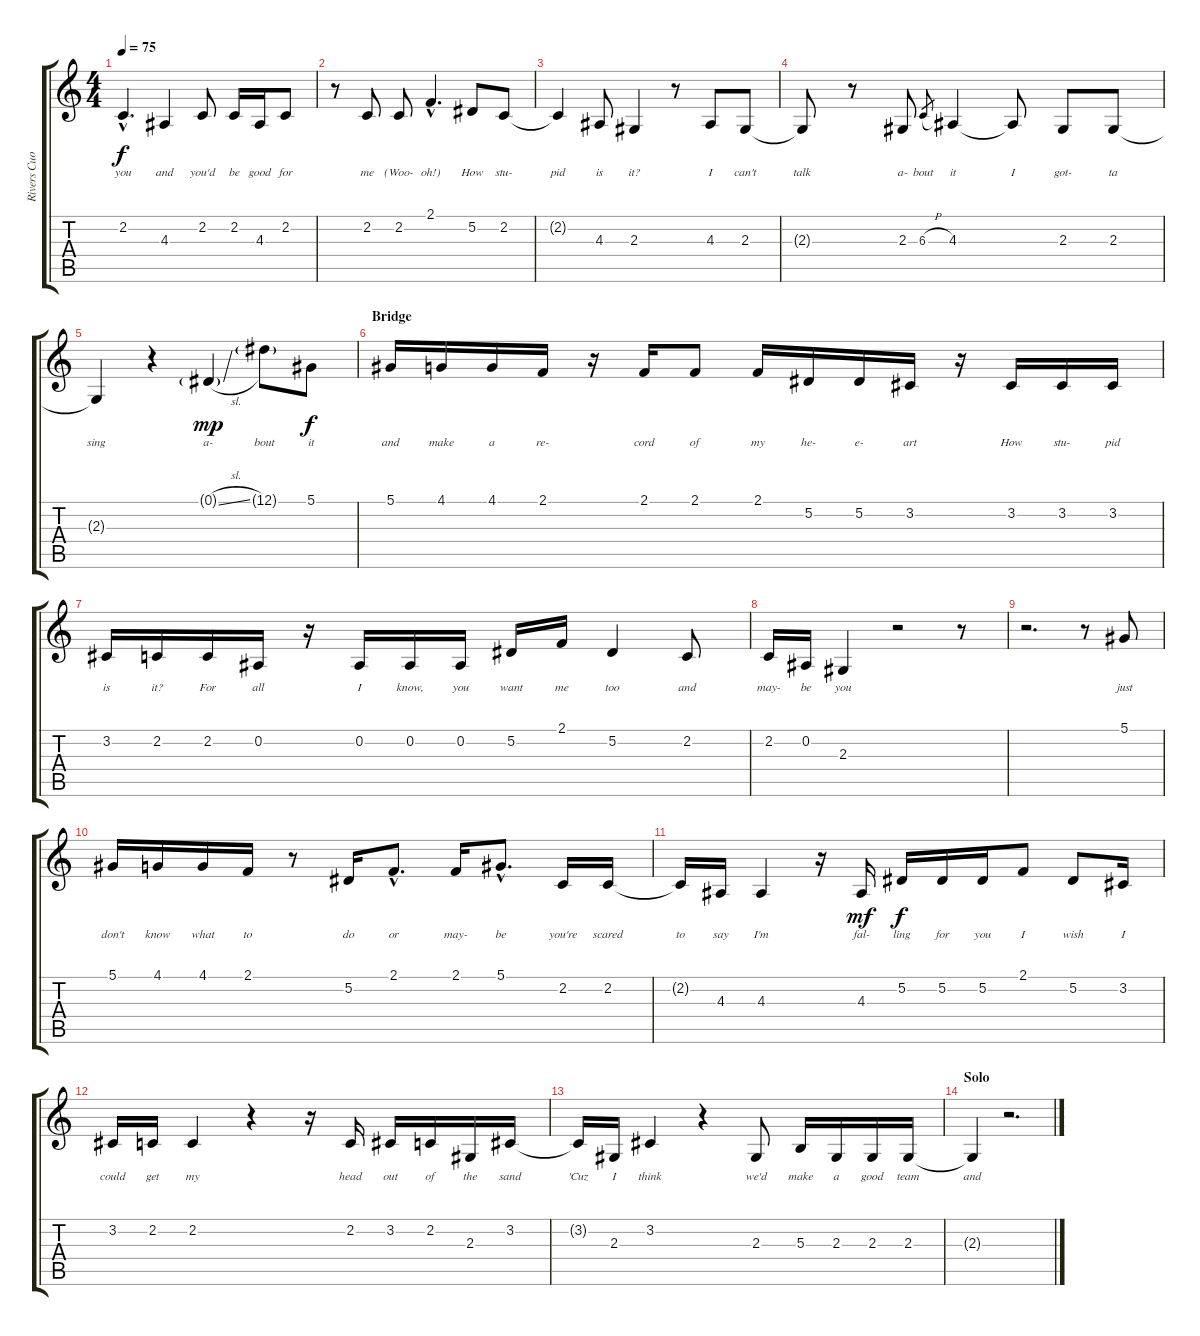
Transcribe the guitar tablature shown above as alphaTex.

\track ("Rivers Cuomo - Vocals" "Rivers Cuo") {instrument altosax}
\staff {score tabs}
\tuning (Eb4 Bb3 Gb3 Db3 Ab2 Eb2) {hide}
\ts (4 4)
\tempo 75
\clef g2
\ks c
2.2{hac t}.4{d lyrics (0 "you") lyrics (1 "") lyrics (2 "") lyrics (3 "") lyrics (4 "") dy f} 4.3.4{lyrics (0 "and") lyrics (1 "") lyrics (2 "") lyrics (3 "") lyrics (4 "")} 2.2.8{lyrics (0 "you'd") lyrics (1 "") lyrics (2 "") lyrics (3 "") lyrics (4 "")} 2.2.16{lyrics (0 "be") lyrics (1 "") lyrics (2 "") lyrics (3 "") lyrics (4 "")} 4.3.16{lyrics (0 "good") lyrics (1 "") lyrics (2 "") lyrics (3 "") lyrics (4 "")} 2.2.8{lyrics (0 "for") lyrics (1 "") lyrics (2 "") lyrics (3 "") lyrics (4 "")} |
r.8 2.2.8{lyrics (0 "me") lyrics (1 "") lyrics (2 "") lyrics (3 "") lyrics (4 "")} 2.2.8{lyrics (0 "(Woo-") lyrics (1 "") lyrics (2 "") lyrics (3 "") lyrics (4 "")} 2.1{hac}.4{d lyrics (0 "oh!)") lyrics (1 "") lyrics (2 "") lyrics (3 "") lyrics (4 "")} 5.2.8{lyrics (0 "How") lyrics (1 "") lyrics (2 "") lyrics (3 "") lyrics (4 "")} 2.2.8{lyrics (0 "stu-") lyrics (1 "") lyrics (2 "") lyrics (3 "") lyrics (4 "")} |
2.2{t}.4{lyrics (0 "pid") lyrics (1 "") lyrics (2 "") lyrics (3 "") lyrics (4 "")} 4.3.8{lyrics (0 "is") lyrics (1 "") lyrics (2 "") lyrics (3 "") lyrics (4 "")} 2.3.4{lyrics (0 "it?") lyrics (1 "") lyrics (2 "") lyrics (3 "") lyrics (4 "")} r.8 4.3.8{lyrics (0 "I") lyrics (1 "") lyrics (2 "") lyrics (3 "") lyrics (4 "")} 2.3.8{lyrics (0 "can't") lyrics (1 "") lyrics (2 "") lyrics (3 "") lyrics (4 "")} |
2.3{t}.8{lyrics (0 "talk") lyrics (1 "") lyrics (2 "") lyrics (3 "") lyrics (4 "")} r.8 2.3.8{lyrics (0 "a-") lyrics (1 "") lyrics (2 "") lyrics (3 "") lyrics (4 "")} 6.3{h}.8{lyrics (0 "bout") lyrics (1 "") lyrics (2 "") lyrics (3 "") lyrics (4 "") gr} 4.3.4{lyrics (0 "it") lyrics (1 "") lyrics (2 "") lyrics (3 "") lyrics (4 "")} 4.3{t}.8{lyrics (0 "I") lyrics (1 "") lyrics (2 "") lyrics (3 "") lyrics (4 "")} 2.3.8{lyrics (0 "got-") lyrics (1 "") lyrics (2 "") lyrics (3 "") lyrics (4 "")} 2.3.8{lyrics (0 "ta") lyrics (1 "") lyrics (2 "") lyrics (3 "") lyrics (4 "")} |
2.3{t}.4{lyrics (0 "sing") lyrics (1 "") lyrics (2 "") lyrics (3 "") lyrics (4 "")} r.4 0.1{sl g}.4{lyrics (0 "a-") lyrics (1 "") lyrics (2 "") lyrics (3 "") lyrics (4 "") dy mp} 12.1{g}.8{lyrics (0 "bout") lyrics (1 "") lyrics (2 "") lyrics (3 "") lyrics (4 "")} 5.1.8{lyrics (0 "it") lyrics (1 "") lyrics (2 "") lyrics (3 "") lyrics (4 "") dy f} |
\section ("" "Bridge")
5.1.16{lyrics (0 "and") lyrics (1 "") lyrics (2 "") lyrics (3 "") lyrics (4 "")} 4.1.16{lyrics (0 "make") lyrics (1 "") lyrics (2 "") lyrics (3 "") lyrics (4 "")} 4.1.16{lyrics (0 "a") lyrics (1 "") lyrics (2 "") lyrics (3 "") lyrics (4 "")} 2.1.16{lyrics (0 "re-") lyrics (1 "") lyrics (2 "") lyrics (3 "") lyrics (4 "")} r.16 2.1.16{lyrics (0 "cord") lyrics (1 "") lyrics (2 "") lyrics (3 "") lyrics (4 "")} 2.1.8{lyrics (0 "of") lyrics (1 "") lyrics (2 "") lyrics (3 "") lyrics (4 "")} 2.1.16{lyrics (0 "my") lyrics (1 "") lyrics (2 "") lyrics (3 "") lyrics (4 "")} 5.2.16{lyrics (0 "he-") lyrics (1 "") lyrics (2 "") lyrics (3 "") lyrics (4 "")} 5.2.16{lyrics (0 "e-") lyrics (1 "") lyrics (2 "") lyrics (3 "") lyrics (4 "")} 3.2.16{lyrics (0 "art") lyrics (1 "") lyrics (2 "") lyrics (3 "") lyrics (4 "")} r.16 3.2.16{lyrics (0 "How") lyrics (1 "") lyrics (2 "") lyrics (3 "") lyrics (4 "")} 3.2.16{lyrics (0 "stu-") lyrics (1 "") lyrics (2 "") lyrics (3 "") lyrics (4 "")} 3.2.16{lyrics (0 "pid") lyrics (1 "") lyrics (2 "") lyrics (3 "") lyrics (4 "")} |
3.2.16{lyrics (0 "is") lyrics (1 "") lyrics (2 "") lyrics (3 "") lyrics (4 "")} 2.2.16{lyrics (0 "it?") lyrics (1 "") lyrics (2 "") lyrics (3 "") lyrics (4 "")} 2.2.16{lyrics (0 "For") lyrics (1 "") lyrics (2 "") lyrics (3 "") lyrics (4 "")} 0.2.16{lyrics (0 "all") lyrics (1 "") lyrics (2 "") lyrics (3 "") lyrics (4 "")} r.16 0.2.16{lyrics (0 "I") lyrics (1 "") lyrics (2 "") lyrics (3 "") lyrics (4 "")} 0.2.16{lyrics (0 "know,") lyrics (1 "") lyrics (2 "") lyrics (3 "") lyrics (4 "")} 0.2.16{lyrics (0 "you") lyrics (1 "") lyrics (2 "") lyrics (3 "") lyrics (4 "")} 5.2.16{lyrics (0 "want") lyrics (1 "") lyrics (2 "") lyrics (3 "") lyrics (4 "")} 2.1.16{lyrics (0 "me") lyrics (1 "") lyrics (2 "") lyrics (3 "") lyrics (4 "")} 5.2.4{lyrics (0 "too") lyrics (1 "") lyrics (2 "") lyrics (3 "") lyrics (4 "")} 2.2.8{lyrics (0 "and") lyrics (1 "") lyrics (2 "") lyrics (3 "") lyrics (4 "")} |
2.2.16{lyrics (0 "may-") lyrics (1 "") lyrics (2 "") lyrics (3 "") lyrics (4 "")} 0.2.16{lyrics (0 "be") lyrics (1 "") lyrics (2 "") lyrics (3 "") lyrics (4 "")} 2.3.4{lyrics (0 "you") lyrics (1 "") lyrics (2 "") lyrics (3 "") lyrics (4 "")} r.2 r.8 |
r.2{d} r.8 5.1.8{lyrics (0 "just") lyrics (1 "") lyrics (2 "") lyrics (3 "") lyrics (4 "")} |
5.1.16{lyrics (0 "don't") lyrics (1 "") lyrics (2 "") lyrics (3 "") lyrics (4 "")} 4.1.16{lyrics (0 "know") lyrics (1 "") lyrics (2 "") lyrics (3 "") lyrics (4 "")} 4.1.16{lyrics (0 "what") lyrics (1 "") lyrics (2 "") lyrics (3 "") lyrics (4 "")} 2.1.16{lyrics (0 "to") lyrics (1 "") lyrics (2 "") lyrics (3 "") lyrics (4 "")} r.8 5.2.16{lyrics (0 "do") lyrics (1 "") lyrics (2 "") lyrics (3 "") lyrics (4 "")} 2.1{hac}.8{d lyrics (0 "or") lyrics (1 "") lyrics (2 "") lyrics (3 "") lyrics (4 "")} 2.1.16{lyrics (0 "may-") lyrics (1 "") lyrics (2 "") lyrics (3 "") lyrics (4 "")} 5.1{hac}.8{d lyrics (0 "be") lyrics (1 "") lyrics (2 "") lyrics (3 "") lyrics (4 "")} 2.2.16{lyrics (0 "you're") lyrics (1 "") lyrics (2 "") lyrics (3 "") lyrics (4 "")} 2.2.16{lyrics (0 "scared") lyrics (1 "") lyrics (2 "") lyrics (3 "") lyrics (4 "")} |
2.2{t}.16{lyrics (0 "to") lyrics (1 "") lyrics (2 "") lyrics (3 "") lyrics (4 "")} 4.3.16{lyrics (0 "say") lyrics (1 "") lyrics (2 "") lyrics (3 "") lyrics (4 "")} 4.3.4{lyrics (0 "I'm") lyrics (1 "") lyrics (2 "") lyrics (3 "") lyrics (4 "")} r.16 4.3.16{lyrics (0 "fal-") lyrics (1 "") lyrics (2 "") lyrics (3 "") lyrics (4 "") dy mf} 5.2.16{lyrics (0 "ling") lyrics (1 "") lyrics (2 "") lyrics (3 "") lyrics (4 "") dy f} 5.2.16{lyrics (0 "for") lyrics (1 "") lyrics (2 "") lyrics (3 "") lyrics (4 "")} 5.2.16{lyrics (0 "you") lyrics (1 "") lyrics (2 "") lyrics (3 "") lyrics (4 "")} 2.1.8{lyrics (0 "I") lyrics (1 "") lyrics (2 "") lyrics (3 "") lyrics (4 "")} 5.2.8{lyrics (0 "wish") lyrics (1 "") lyrics (2 "") lyrics (3 "") lyrics (4 "")} 3.2.16{lyrics (0 "I") lyrics (1 "") lyrics (2 "") lyrics (3 "") lyrics (4 "")} |
3.2.16{lyrics (0 "could") lyrics (1 "") lyrics (2 "") lyrics (3 "") lyrics (4 "")} 2.2.16{lyrics (0 "get") lyrics (1 "") lyrics (2 "") lyrics (3 "") lyrics (4 "")} 2.2.4{lyrics (0 "my") lyrics (1 "") lyrics (2 "") lyrics (3 "") lyrics (4 "")} r.4 r.16 2.2.16{lyrics (0 "head") lyrics (1 "") lyrics (2 "") lyrics (3 "") lyrics (4 "")} 3.2.16{lyrics (0 "out") lyrics (1 "") lyrics (2 "") lyrics (3 "") lyrics (4 "")} 2.2.16{lyrics (0 "of") lyrics (1 "") lyrics (2 "") lyrics (3 "") lyrics (4 "")} 2.3.16{lyrics (0 "the") lyrics (1 "") lyrics (2 "") lyrics (3 "") lyrics (4 "")} 3.2.16{lyrics (0 "sand") lyrics (1 "") lyrics (2 "") lyrics (3 "") lyrics (4 "")} |
3.2{t}.16{lyrics (0 "'Cuz") lyrics (1 "") lyrics (2 "") lyrics (3 "") lyrics (4 "")} 2.3.16{lyrics (0 "I") lyrics (1 "") lyrics (2 "") lyrics (3 "") lyrics (4 "")} 3.2.4{lyrics (0 "think") lyrics (1 "") lyrics (2 "") lyrics (3 "") lyrics (4 "")} r.4 2.3.8{lyrics (0 "we'd") lyrics (1 "") lyrics (2 "") lyrics (3 "") lyrics (4 "")} 5.3.16{lyrics (0 "make") lyrics (1 "") lyrics (2 "") lyrics (3 "") lyrics (4 "")} 2.3.16{lyrics (0 "a") lyrics (1 "") lyrics (2 "") lyrics (3 "") lyrics (4 "")} 2.3.16{lyrics (0 "good") lyrics (1 "") lyrics (2 "") lyrics (3 "") lyrics (4 "")} 2.3.16{lyrics (0 "team") lyrics (1 "") lyrics (2 "") lyrics (3 "") lyrics (4 "")} |
\section ("" "Solo")
2.3{t}.4{lyrics (0 "and") lyrics (1 "") lyrics (2 "") lyrics (3 "") lyrics (4 "")} r.2{d}
